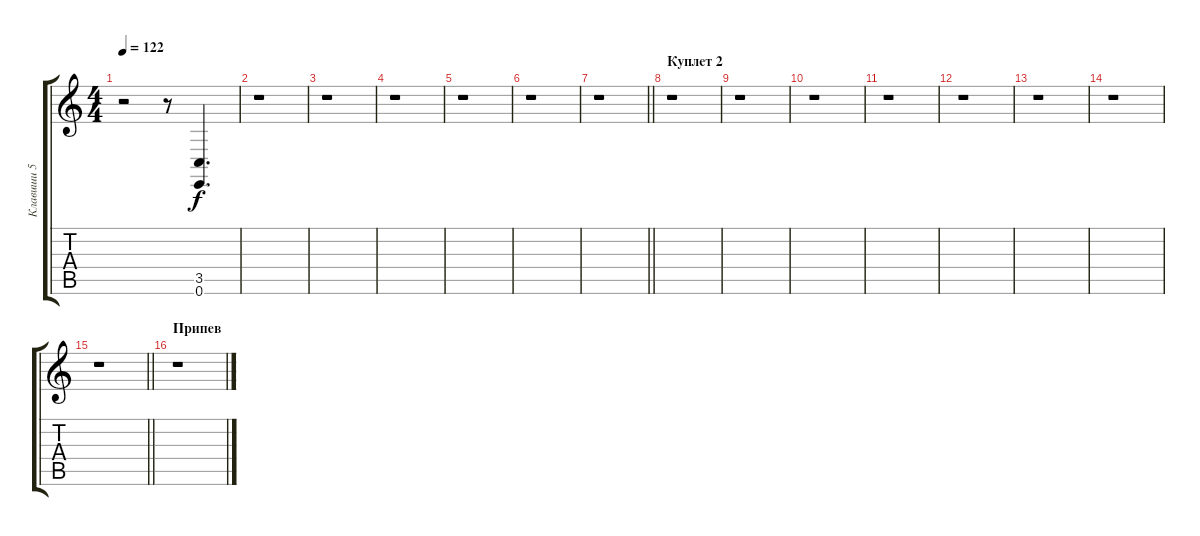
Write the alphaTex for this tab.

\track ("Клавиши 5" "Клавиши 5") {instrument gunshot}
\staff {score tabs}
\tuning (E4 B3 G3 D3 A2 E2) {hide}
\ts (4 4)
\tempo 122
\clef g2
\ks c
r.2{dy ff} r.8 (3.5 0.6).4{d dy f} |
r.1 |
r.1 |
r.1 |
r.1 |
r.1 |
\barLineRight lightlight
r.1 |
\section ("" "Куплет 2")
r.1 |
r.1 |
r.1 |
r.1 |
r.1 |
r.1 |
r.1 |
\barLineRight lightlight
r.1 |
\section ("" "Припев")
r.1
